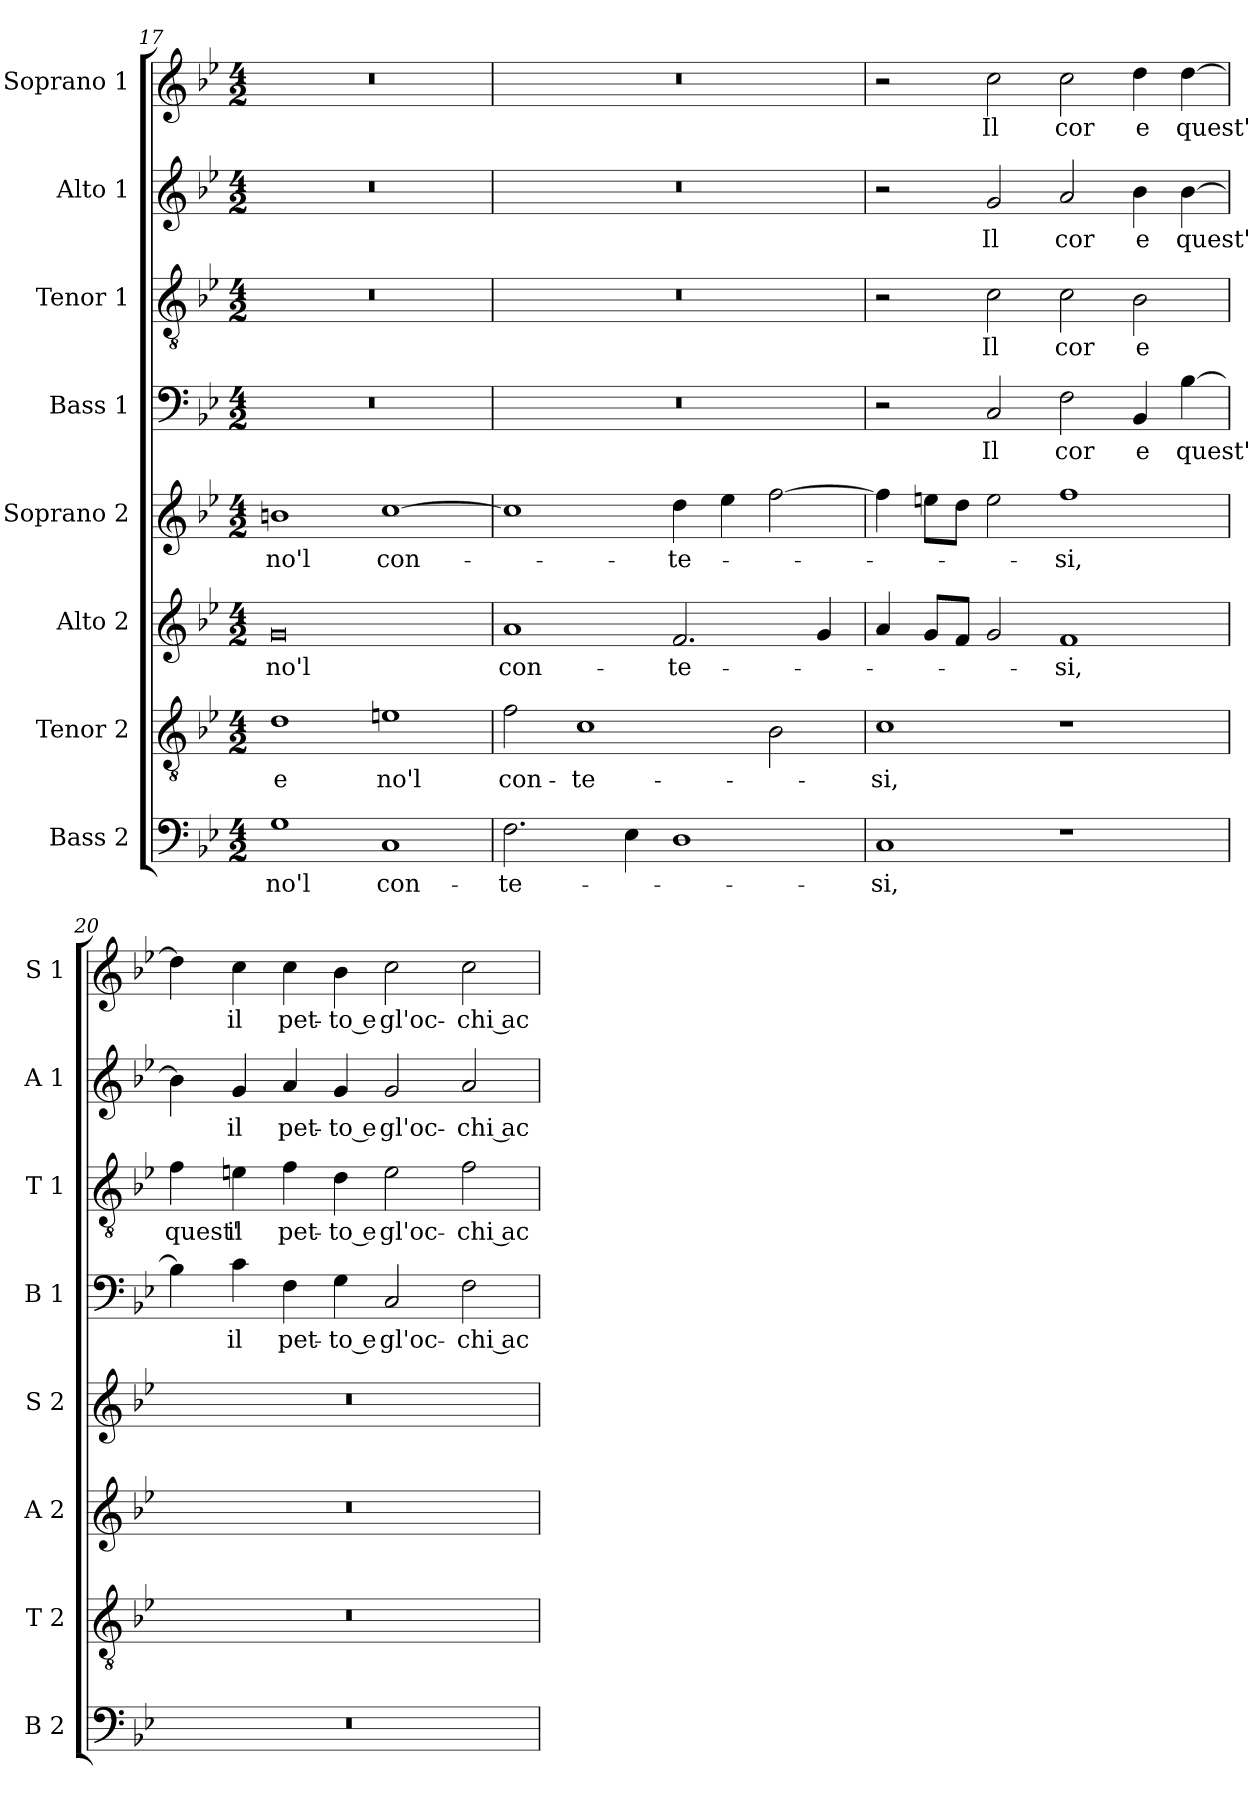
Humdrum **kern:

**kern	**text	**kern	**text	**kern	**text	**kern	**text	**kern	**text	**kern	**text	**kern	**text	**kern	**text
*part8	*part8	*part7	*part7	*part6	*part6	*part5	*part5	*part4	*part4	*part3	*part3	*part2	*part2	*part1	*part1
*staff8	*staff8	*staff7	*staff7	*staff6	*staff6	*staff5	*staff5	*staff4	*staff4	*staff3	*staff3	*staff2	*staff2	*staff1	*staff1
*I"Bass 2	*	*I"Tenor 2	*	*I"Alto 2	*	*I"Soprano 2	*	*I"Bass 1	*	*I"Tenor 1	*	*I"Alto 1	*	*I"Soprano 1	*
*I'B 2	*	*I'T 2	*	*I'A 2	*	*I'S 2	*	*I'B 1	*	*I'T 1	*	*I'A 1	*	*I'S 1	*
*clefF4	*	*clefGv2	*	*clefG2	*	*clefG2	*	*clefF4	*	*clefGv2	*	*clefG2	*	*clefG2	*
*k[b-e-]	*	*k[b-e-]	*	*k[b-e-]	*	*k[b-e-]	*	*k[b-e-]	*	*k[b-e-]	*	*k[b-e-]	*	*k[b-e-]	*
*B-:	*	*B-:	*	*B-:	*	*B-:	*	*B-:	*	*B-:	*	*B-:	*	*B-:	*
*M4/2	*	*M4/2	*	*M4/2	*	*M4/2	*	*M4/2	*	*M4/2	*	*M4/2	*	*M4/2	*
=17	=17	=17	=17	=17	=17	=17	=17	=17	=17	=17	=17	=17	=17	=17	=17
!	!LO:LY:b	!	!LO:LY:b	!	!LO:LY:b	!	!LO:LY:b	!	!	!	!	!	!	!	!
1G	no'l	1d	e	0g	no'l	1bn	no'l	0r	.	0r	.	0r	.	0r	.
!	!LO:LY:b	!	!LO:LY:b	!	!	!	!LO:LY:b	!	!	!	!	!	!	!	!
1C	con-	1en	no'l	.	.	[1cc	con-	.	.	.	.	.	.	.	.
!!LO:LB:g=z
=18	=18	=18	=18	=18	=18	=18	=18	=18	=18	=18	=18	=18	=18	=18	=18
!	!LO:LY:b	!	!LO:LY:b	!	!LO:LY:b	!	!	!	!	!	!	!	!	!	!
2.F\	-te-	2f\	con-	1a	con-	1cc]	.	0r	.	0r	.	0r	.	0r	.
!	!	!	!LO:LY:b	!	!	!	!	!	!	!	!	!	!	!	!
.	.	1c	-te-	.	.	.	.	.	.	.	.	.	.	.	.
4E-\	.	.	.	.	.	.	.	.	.	.	.	.	.	.	.
!	!	!	!	!	!LO:LY:b	!	!LO:LY:b	!	!	!	!	!	!	!	!
1D	.	.	.	2.f/	-te-	4dd\	-te-	.	.	.	.	.	.	.	.
.	.	.	.	.	.	4ee-\	.	.	.	.	.	.	.	.	.
.	.	2B-\	.	.	.	[2ff\	.	.	.	.	.	.	.	.	.
.	.	.	.	4g/	.	.	.	.	.	.	.	.	.	.	.
=19	=19	=19	=19	=19	=19	=19	=19	=19	=19	=19	=19	=19	=19	=19	=19
!	!LO:LY:b	!	!LO:LY:b	!	!	!	!	!	!	!	!	!	!	!	!
1C	-si,	1c	-si,	4a/	.	4ff\]	.	2r	.	2r	.	2r	.	2r	.
.	.	.	.	8g/L	.	8een\L	.	.	.	.	.	.	.	.	.
.	.	.	.	8f/J	.	8dd\J	.	.	.	.	.	.	.	.	.
!	!	!	!	!	!	!	!	!	!LO:LY:b	!	!LO:LY:b	!	!LO:LY:b	!	!LO:LY:b
.	.	.	.	2g/	.	2ee\	.	2C/	Il	2c\	Il	2g/	Il	2cc\	Il
!	!	!	!	!	!LO:LY:b	!	!LO:LY:b	!	!LO:LY:b	!	!LO:LY:b	!	!LO:LY:b	!	!LO:LY:b
1r	.	1r	.	1f	-si,	1ff	-si,	2F\	cor	2c\	cor	2a/	cor	2cc\	cor
!	!	!	!	!	!	!	!	!	!LO:LY:b	!	!LO:LY:b	!	!LO:LY:b	!	!LO:LY:b
.	.	.	.	.	.	.	.	4BB-/	e	2B-\	e	4b-\	e	4dd\	e
!	!	!	!	!	!	!	!	!	!LO:LY:b	!	!	!	!LO:LY:b	!	!LO:LY:b
.	.	.	.	.	.	.	.	[4B-\	quest'	.	.	[4b-\	quest'	[4dd\	quest'
=20	=20	=20	=20	=20	=20	=20	=20	=20	=20	=20	=20	=20	=20	=20	=20
!	!	!	!	!	!	!	!	!	!	!	!LO:LY:b	!	!	!	!
0r	.	0r	.	0r	.	0r	.	4B-\]	.	4f\	quest'	4b-\]	.	4dd\]	.
!	!	!	!	!	!	!	!	!	!LO:LY:b	!	!LO:LY:b	!	!LO:LY:b	!	!LO:LY:b
.	.	.	.	.	.	.	.	4c\	il	4en\	il	4g/	il	4cc\	il
!	!	!	!	!	!	!	!	!	!LO:LY:b	!	!LO:LY:b	!	!LO:LY:b	!	!LO:LY:b
.	.	.	.	.	.	.	.	4F\	pet-	4f\	pet-	4a/	pet-	4cc\	pet-
!	!	!	!	!	!	!	!	!	!LO:LY:b	!	!LO:LY:b	!	!LO:LY:b	!	!LO:LY:b
.	.	.	.	.	.	.	.	4G\	-to e	4d\	-to e	4g/	-to e	4b-\	-to e
!	!	!	!	!	!	!	!	!	!LO:LY:b	!	!LO:LY:b	!	!LO:LY:b	!	!LO:LY:b
.	.	.	.	.	.	.	.	2C/	gl'oc-	2e\	gl'oc-	2g/	gl'oc-	2cc\	gl'oc-
!	!	!	!	!	!	!	!	!	!LO:LY:b	!	!LO:LY:b	!	!LO:LY:b	!	!LO:LY:b
.	.	.	.	.	.	.	.	2F\	-chi ac-	2f\	-chi ac-	2a/	-chi ac-	2cc\	-chi ac-
=	=	=	=	=	=	=	=	=	=	=	=	=	=	=	=
*-	*-	*-	*-	*-	*-	*-	*-	*-	*-	*-	*-	*-	*-	*-	*-
